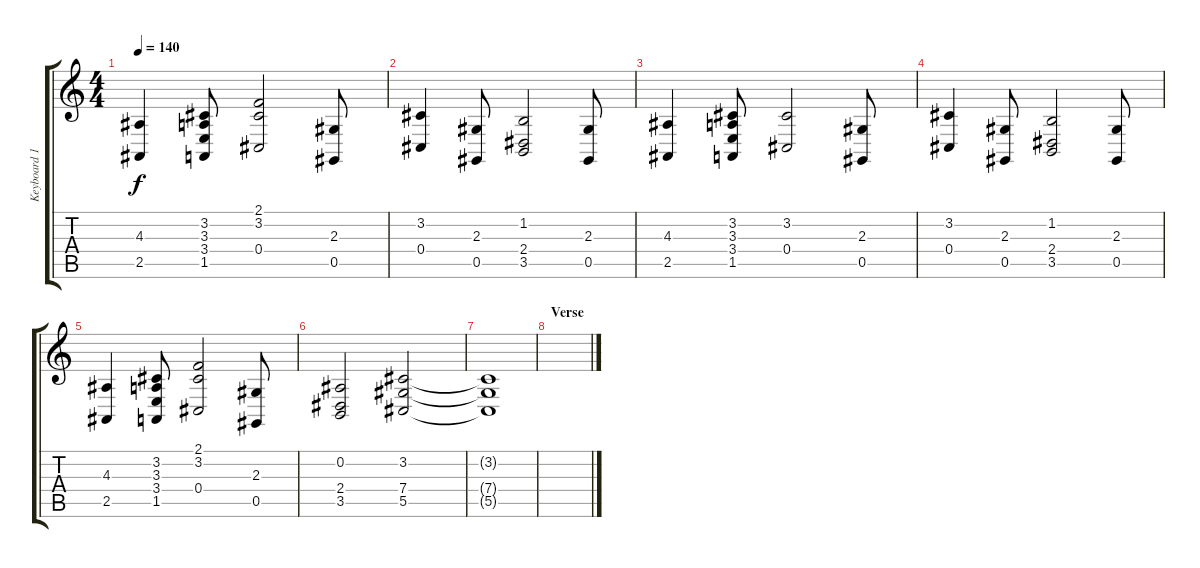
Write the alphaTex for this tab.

\track ("Keyboard 1" "Keyboard 1") {instrument choiraahs}
\staff {score tabs}
\tuning (Eb4 Bb3 Gb3 Db3 Ab2 Eb2) {hide}
\ts (4 4)
\tempo 140
\clef g2
\ks c
(4.3 2.5).4{dy f} (3.2 3.3 3.4 1.5).8 (2.1 3.2 0.4).2 (2.3 0.5).8 |
(3.2 0.4).4 (2.3 0.5).8 (1.2 2.4 3.5).2 (2.3 0.5).8 |
(4.3 2.5).4 (3.2 3.3 3.4 1.5).8 (3.2 0.4).2 (2.3 0.5).8 |
(3.2 0.4).4 (2.3 0.5).8 (1.2 2.4 3.5).2 (2.3 0.5).8 |
(4.3 2.5).4 (3.2 3.3 3.4 1.5).8 (2.1 3.2 0.4).2 (2.3 0.5).8 |
(0.2 2.4 3.5).2 (3.2 7.4 5.5).2 |
(3.2{t} 7.4{t} 5.5{t}).1 |
\section ("" "Verse")
